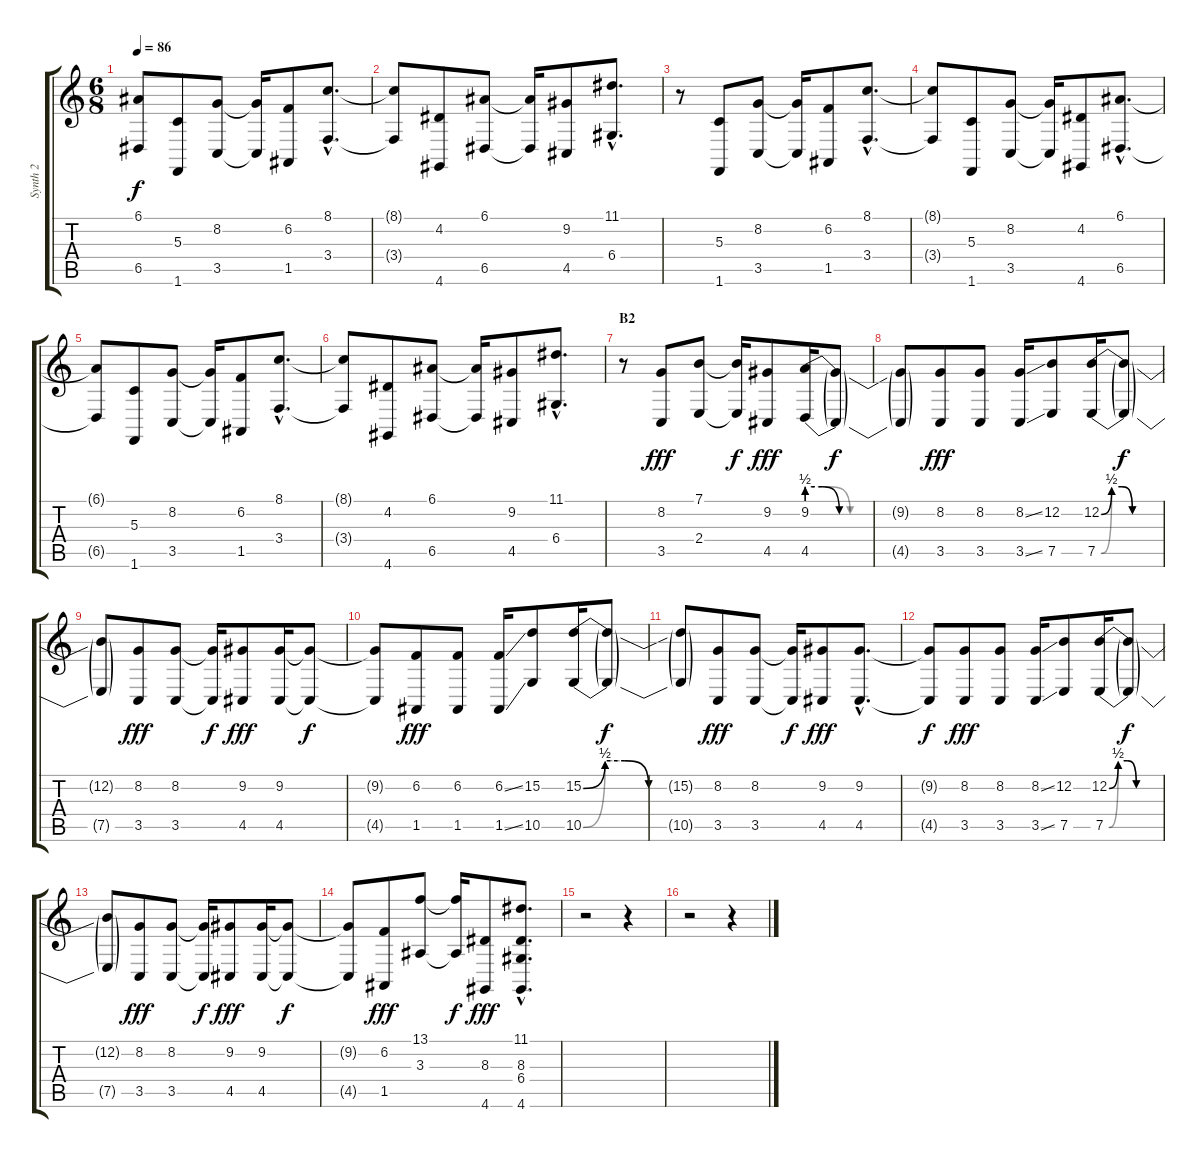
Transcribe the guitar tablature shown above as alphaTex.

\track ("Synth 2" "Synth 2") {instrument synthstrings1}
\staff {score tabs}
\tuning (E4 B3 G3 D3 A2 E2) {hide}
\ts (6 8)
\tempo 86
\clef g2
\ks c
(6.1{t} 6.5{t}).8{dy f} (5.3 1.6).8 (8.2 3.5).8 (8.2{t} 3.5{t}).16 (6.2 1.5).8 (8.1{hac} 3.4{hac}).8{d} |
(8.1{t} 3.4{t}).8 (4.2 4.6).8 (6.1 6.5).8 (6.1{t} 6.5{t}).16 (9.2 4.5).8 (11.1{hac} 6.4{hac}).8{d} |
r.8 (5.3 1.6).8 (8.2 3.5).8 (8.2{t} 3.5{t}).16 (6.2 1.5).8 (8.1{hac} 3.4{hac}).8{d} |
(8.1{t} 3.4{t}).8 (5.3 1.6).8 (8.2 3.5).8 (8.2{t} 3.5{t}).16 (4.2 4.6).8 (6.1{hac} 6.5{hac}).8{d} |
(6.1{t} 6.5{t}).8 (5.3 1.6).8 (8.2 3.5).8 (8.2{t} 3.5{t}).16 (6.2 1.5).8 (8.1{hac} 3.4{hac}).8{d} |
(8.1{t} 3.4{t}).8 (4.2 4.6).8 (6.1 6.5).8 (6.1{t} 6.5{t}).16 (9.2 4.5).8 (11.1{hac} 6.4{hac}).8{d} |
\section ("" "B2")
r.8 (8.2 3.5).8{dy fff} (7.1 2.4).8 (7.1{t} 2.4{t}).16{dy f} (9.2 4.5).8{dy fff} (9.2{be (custom 0 2 7 2 15 0 40 0 60 0)} 4.5{be (custom 0 2 10 2 20 0 40 0 60 0)}).16 (9.2{t} 4.5{t}).8{dy f} |
(9.2{t} 4.5{t}).8 (8.2 3.5).8{dy fff} (8.2 3.5).8 (8.2{ss} 3.5{ss}).16 (12.2 7.5).8 (12.2{be (custom 0 0 10 2 20 2 30 0 45 0 60 0)} 7.5{be (custom 0 0 10 2 20 2 30 0 45 0 60 0)}).16 (12.2{t} 7.5{t}).8{dy f} |
(12.2{t} 7.5{t}).8 (8.2 3.5).8{dy fff} (8.2 3.5).8 (8.2{t} 3.5{t}).16{dy f} (9.2 4.5).8{dy fff} (9.2 4.5).16 (9.2{t} 4.5{t}).8{dy f} |
(9.2{t} 4.5{t}).8 (6.2 1.5).8{dy fff} (6.2 1.5).8 (6.2{ss} 1.5{ss}).16 (15.2 10.5).8 (15.2{be (custom 0 0 10 2 19 2 30 0 60 0)} 10.5{be (custom 0 0 10 2 20 2 30 0 60 0)}).16 (15.2{t} 10.5{t}).8{dy f} |
(15.2{t} 10.5{t}).8 (8.2 3.5).8{dy fff} (8.2 3.5).8 (8.2{t} 3.5{t}).16{dy f} (9.2 4.5).8{dy fff} (9.2{hac} 4.5{hac}).8{d} |
(9.2{t} 4.5{t}).8{dy f} (8.2 3.5).8{dy fff} (8.2 3.5).8 (8.2{ss} 3.5{ss}).16 (12.2 7.5).8 (12.2{be (custom 0 0 10 2 20 2 30 0 45 0 60 0)} 7.5{be (custom 0 0 10 2 20 2 30 0 45 0 60 0)}).16 (12.2{t} 7.5{t}).8{dy f} |
(12.2{t} 7.5{t}).8 (8.2 3.5).8{dy fff} (8.2 3.5).8 (8.2{t} 3.5{t}).16{dy f} (9.2 4.5).8{dy fff} (9.2 4.5).16 (9.2{t} 4.5{t}).8{dy f} |
(9.2{t} 4.5{t}).8 (6.2 1.5).8{dy fff} (13.1 3.3).8 (13.1{t} 3.3{t}).16{dy f} (8.3 4.6).8{dy fff} (11.1{hac} 8.3{hac} 6.4{hac} 4.6{hac}).8{d} |
r.2 r.4 |
r.2 r.4
